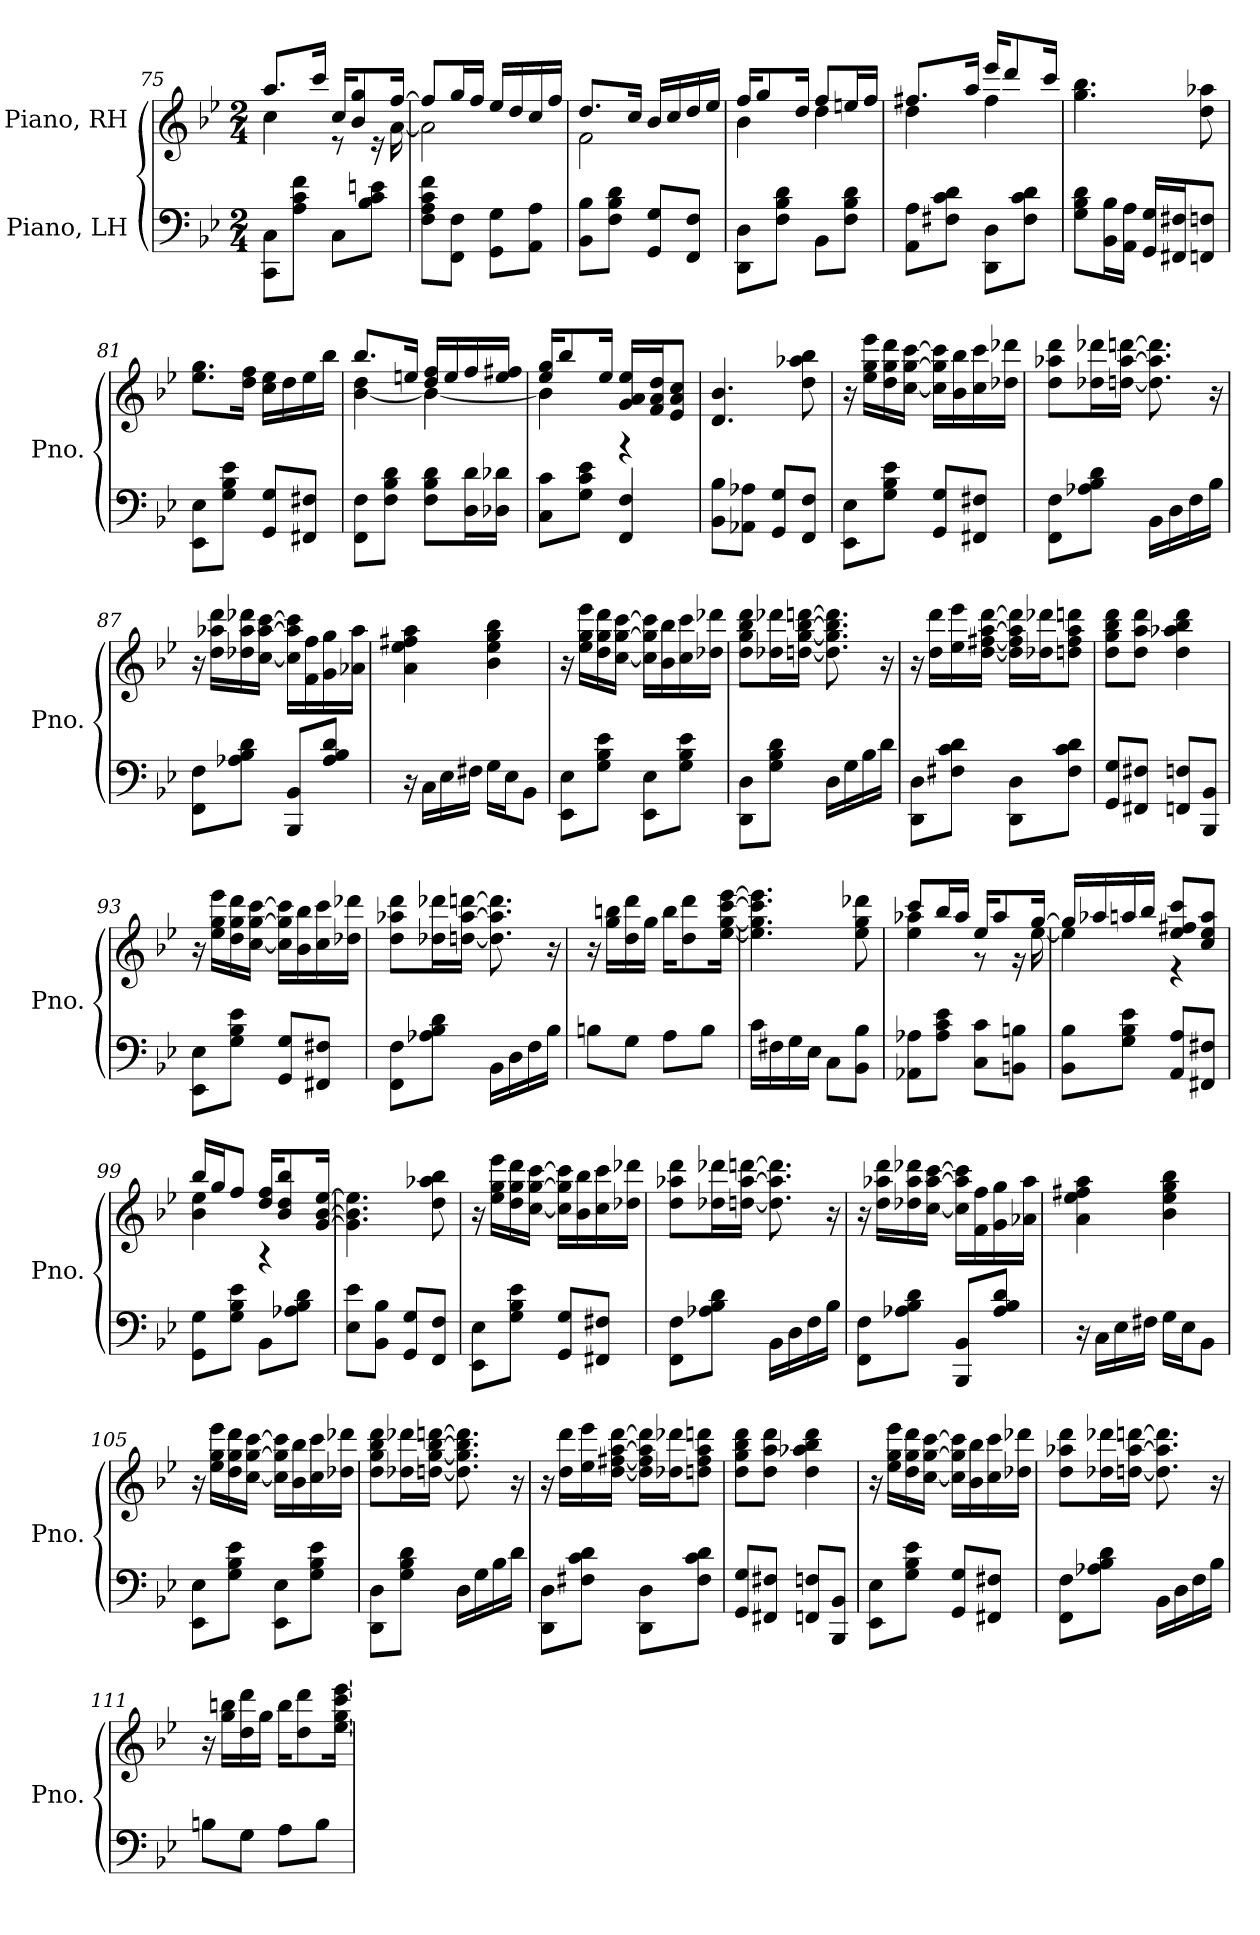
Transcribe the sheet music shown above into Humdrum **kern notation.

**kern	**kern
*part2	*part1
*staff2	*staff1
*I"Piano, LH	*I"Piano, RH
*I'Pno.	*I'Pno.
*clefF4	*clefG2
*k[b-e-]	*k[b-e-]
*M2/4	*M2/4
=75	=75
*	*^
8CC\ 8C\L	8.aa/L	4cc\
8A\ 8c\ 8f\J	.	.
.	16ccc/Jk	.
8C\L	16cc/KL	8r
.	8b-/ 8gg/	.
8B-\ 8c\ 8en\J	.	16r
.	[16ff/Jk	[16a\
=76	=76	=76
8F\ 8A\ 8c\ 8f\L	8ff/L]	2a\]
8FF\ 8F\J	16gg/L	.
.	16ff/JJ	.
8GG\ 8G\L	16ee-/LL	.
.	16dd/	.
8AA\ 8A\J	16cc/	.
.	16ff/JJ	.
!!LO:LB:g=z	!!
=77	=77	=77
8BB-\ 8B-\L	8.dd/L	2f\
8F\ 8B-\ 8d\J	.	.
.	16cc/Jk	.
8GG/ 8G/L	16b-/LL	.
.	16cc/	.
8FF/ 8F/J	16dd/	.
.	16ee-/JJ	.
=78	=78	=78
8DD\ 8D\L	16ff/KL	4b-\
.	8gg/	.
8F\ 8B-\ 8d\J	.	.
.	16dd/Jk	.
8BB-\L	8ff/L	4dd\
8F\ 8B-\ 8d\J	16een/L	.
.	16ff/JJ	.
=79	=79	=79
8AA\ 8A\L	8.ff#X/L	4dd\
8F#X\ 8c\ 8d\J	.	.
.	16aa/Jk	.
8DD\ 8D\L	16eee-/KL	4ff#\
.	8ddd/	.
8F#\ 8c\ 8d\J	.	.
.	16ccc/Jk	.
*	*v	*v
=80	=80
8G\ 8B-\ 8d\L	4.gg\ 4.bb-\
16BB-\ 16B-\L	.
16AA\ 16A\JJ	.
16GG/ 16G/LL	.
16FF#X/ 16F#X/J	.
8FFn/ 8Fn/J	8dd\ 8aa-X\
=81	=81
8EE-\ 8E-\L	8.ee-\ 8.gg\L
8G\ 8B-\ 8e-\J	.
.	16dd\ 16ff\Jk
8GG/ 8G/L	16cc\ 16ee-\LL
.	16dd\
8FF#X/ 8F#X/J	16ee-\
.	16bb-\JJ
!!LO:LB:g=z
=82	=82
*	*^
8FF\ 8F\L	8.bb-/L	[4b-\ 4dd\
8F\ 8B-\ 8d\J	.	.
.	16een/Jk	.
8F\ 8B-\ 8d\L	16dd/ 16ff/LL	4b-\_
.	16ee/	.
16D\ 16d\L	16ff/	.
16D-X\ 16d-X\JJ	16ee/ 16ff#X/JJ	.
=83	=83	=83
8C\ 8c\L	16ee-/ 16gg/KL	4b-\]
.	8bb-/	.
8G\ 8c\ 8e-\J	.	.
.	16ee-/Jk	.
4FF/ 4F/	16g/ 16a/ 16ee-/LL	4r
.	16f/ 16a/ 16dd/J	.
.	8e-/ 8a/ 8cc/J	.
*	*v	*v
=84	=84
8BB-\ 8B-\L	4.d/ 4.b-/
8AA-X\ 8A-X\J	.
8GG/ 8G/L	.
8FF/ 8F/J	8dd\ 8aa-X\ 8bb-\
=85	=85
8EE-\ 8E-\L	16r
.	16ee-\ 16gg\ 16eee-\LL
8G\ 8B-\ 8e-\J	16dd\ 16gg\ 16ddd\
.	[16cc\ [16gg\ [16ccc\JJ
8GG/ 8G/L	16cc\] 16gg\] 16ccc\]LL
.	16b-\ 16bb-\
8FF#X/ 8F#X/J	16cc\ 16ccc\
.	16dd-X\ 16ddd-X\JJ
!!LO:PB:g=z
=86	=86
8FF\ 8F\L	8dd\ 8aa-X\ 8ddd\L
8A-X\ 8B-\ 8d\J	16dd-X\ 16ddd-X\L
.	[16ddn\ [16aa-\ [16dddn\JJ
16BB-\LL	8.dd\] 8.aa-\] 8.ddd\]
16D\	.
16F\	.
16B-\JJ	16r
=87	=87
8FF\ 8F\L	16r
.	16dd\ 16aa-X\ 16ddd\LL
8A-X\ 8B-\ 8d\J	16dd-X\ 16aa-\ 16ddd-X\
.	[16cc\ [16aa-\ [16ccc\JJ
8BBB-/ 8BB-/L	16cc\] 16aa-\] 16ccc\]LL
.	16f\ 16ff\
8A-/ 8B-/ 8d/J	16g\ 16gg\
.	16a-X\ 16aa-\JJ
=88	=88
16r	4a\ 4ee-\ 4ff#X\ 4aa\
16C\LL	.
16E-\	.
16F#X\JJ	.
16G\LL	4b-\ 4ee-\ 4gg\ 4bb-\
16E-\J	.
8BB-\J	.
!!LO:LB:g=z
=89	=89
8EE-\ 8E-\L	16r
.	16ee-\ 16gg\ 16eee-\LL
8G\ 8B-\ 8e-\J	16dd\ 16gg\ 16ddd\
.	[16cc\ [16gg\ [16ccc\JJ
8EE-\ 8E-\L	16cc\] 16gg\] 16ccc\]LL
.	16b-\ 16bb-\
8G\ 8B-\ 8e-\J	16cc\ 16ccc\
.	16dd-X\ 16ddd-X\JJ
=90	=90
8DD\ 8D\L	8dd\ 8gg\ 8bb-\ 8ddd\L
8G\ 8B-\ 8d\J	16dd-X\ 16ddd-X\L
.	[16ddn\ [16gg\ [16bb-\ [16dddn\JJ
16D\LL	8.dd\] 8.gg\] 8.bb-\] 8.ddd\]
16G\	.
16B-\	.
16d\JJ	16r
=91	=91
8DD\ 8D\L	16r
.	16dd\ 16ddd\LL
8F#X\ 8c\ 8d\J	16ee-\ 16eee-\
.	[16dd\ [16ff#X\ [16aa\ [16ddd\JJ
8DD\ 8D\L	16dd\] 16ff#\] 16aa\] 16ddd\]LL
.	16dd-X\ 16ddd-X\J
8F#\ 8c\ 8d\J	8ddn\ 8ff#\ 8aa\ 8dddn\J
=92	=92
8GG/ 8G/L	8dd\ 8gg\ 8bb-\ 8ddd\L
8FF#X/ 8F#X/J	8dd\ 8aa\ 8ddd\J
8FFn/ 8Fn/L	4dd\ 4aa-X\ 4bb-\ 4ddd\
8BBB-/ 8BB-/J	.
!!LO:LB:g=z
=93	=93
8EE-\ 8E-\L	16r
.	16ee-\ 16gg\ 16eee-\LL
8G\ 8B-\ 8e-\J	16dd\ 16gg\ 16ddd\
.	[16cc\ [16gg\ [16ccc\JJ
8GG/ 8G/L	16cc\] 16gg\] 16ccc\]LL
.	16b-\ 16bb-\
8FF#X/ 8F#X/J	16cc\ 16ccc\
.	16dd-X\ 16ddd-X\JJ
=94	=94
8FF\ 8F\L	8dd\ 8aa-X\ 8ddd\L
8A-X\ 8B-\ 8d\J	16dd-X\ 16ddd-X\L
.	[16ddn\ [16aa-\ [16dddn\JJ
16BB-\LL	8.dd\] 8.aa-\] 8.ddd\]
16D\	.
16F\	.
16B-\JJ	16r
=95	=95
8Bn\L	16r
.	16gg\ 16bbn\LL
8G\J	16dd\ 16ddd\
.	16gg\JJ
8A\L	16bb\KL
.	8dd\ 8ddd\
8B\J	.
.	[16ee-\ [16gg\ [16ccc\ [16eee-\Jk
=96	=96
16c\LL	4.ee-\] 4.gg\] 4.ccc\] 4.eee-\]
16F#X\	.
16G\	.
16E-\JJ	.
8C\L	.
8BB-\ 8B-\J	8ee-\ 8gg\ 8ddd-X\
!!LO:LB:g=z
=97	=97
*	*^
8AA-X\ 8A-X\L	8ccc/L	4ee-\ 4aa-X\
8A-\ 8c\ 8e-\J	16bb-/L	.
.	16aa-/JJ	.
8C\ 8c\L	16ee-/KL	8r
.	8aa-/	.
8BBn\ 8Bn\J	.	16r
.	[16gg/Jk	[16ee-\
=98	=98	=98
8BB-\ 8B-\L	16gg/LL]	4ee-\]
.	16aa-X/	.
8G\ 8B-\ 8e-\J	16aan/	.
.	16bb-/JJ	.
8AA/ 8A/L	8ee-/ 8ff#X/ 8ccc/L	4r
8FF#X/ 8F#X/J	8cc/ 8ee-/ 8aa/J	.
=99	=99	=99
8GG\ 8G\L	16bb-/LL	4b-\ 4ee-\
.	16gg/J	.
8G\ 8B-\ 8e-\J	8ff/J	.
8BB-\L	16dd/ 16ff/KL	4r
.	8b-/ 8dd/ 8bb-/	.
8A-X\ 8B-\ 8d\J	.	.
.	[16g/ [16b-/ [16ee-/Jk	.
*	*v	*v
=100	=100
8E-\ 8e-\L	4.g\] 4.b-\] 4.ee-\]
8BB-\ 8B-\J	.
8GG/ 8G/L	.
8FF/ 8F/J	8dd\ 8aa-X\ 8bb-\
!!LO:LB:g=z
=101	=101
8EE-\ 8E-\L	16r
.	16ee-\ 16gg\ 16eee-\LL
8G\ 8B-\ 8e-\J	16dd\ 16gg\ 16ddd\
.	[16cc\ [16gg\ [16ccc\JJ
8GG/ 8G/L	16cc\] 16gg\] 16ccc\]LL
.	16b-\ 16bb-\
8FF#X/ 8F#X/J	16cc\ 16ccc\
.	16dd-X\ 16ddd-X\JJ
=102	=102
8FF\ 8F\L	8dd\ 8aa-X\ 8ddd\L
8A-X\ 8B-\ 8d\J	16dd-X\ 16ddd-X\L
.	[16ddn\ [16aa-\ [16dddn\JJ
16BB-\LL	8.dd\] 8.aa-\] 8.ddd\]
16D\	.
16F\	.
16B-\JJ	16r
=103	=103
8FF\ 8F\L	16r
.	16dd\ 16aa-X\ 16ddd\LL
8A-X\ 8B-\ 8d\J	16dd-X\ 16aa-\ 16ddd-X\
.	[16cc\ [16aa-\ [16ccc\JJ
8BBB-/ 8BB-/L	16cc\] 16aa-\] 16ccc\]LL
.	16f\ 16ff\
8A-/ 8B-/ 8d/J	16g\ 16gg\
.	16a-X\ 16aa-\JJ
=104	=104
16r	4a\ 4ee-\ 4ff#X\ 4aa\
16C\LL	.
16E-\	.
16F#X\JJ	.
16G\LL	4b-\ 4ee-\ 4gg\ 4bb-\
16E-\J	.
8BB-\J	.
!!LO:LB:g=z
=105	=105
8EE-\ 8E-\L	16r
.	16ee-\ 16gg\ 16eee-\LL
8G\ 8B-\ 8e-\J	16dd\ 16gg\ 16ddd\
.	[16cc\ [16gg\ [16ccc\JJ
8EE-\ 8E-\L	16cc\] 16gg\] 16ccc\]LL
.	16b-\ 16bb-\
8G\ 8B-\ 8e-\J	16cc\ 16ccc\
.	16dd-X\ 16ddd-X\JJ
=106	=106
8DD\ 8D\L	8dd\ 8gg\ 8bb-\ 8ddd\L
8G\ 8B-\ 8d\J	16dd-X\ 16ddd-X\L
.	[16ddn\ [16gg\ [16bb-\ [16dddn\JJ
16D\LL	8.dd\] 8.gg\] 8.bb-\] 8.ddd\]
16G\	.
16B-\	.
16d\JJ	16r
=107	=107
8DD\ 8D\L	16r
.	16dd\ 16ddd\LL
8F#X\ 8c\ 8d\J	16ee-\ 16eee-\
.	[16dd\ [16ff#X\ [16aa\ [16ddd\JJ
8DD\ 8D\L	16dd\] 16ff#\] 16aa\] 16ddd\]LL
.	16dd-X\ 16ddd-X\J
8F#\ 8c\ 8d\J	8ddn\ 8ff#\ 8aa\ 8dddn\J
=108	=108
8GG/ 8G/L	8dd\ 8gg\ 8bb-\ 8ddd\L
8FF#X/ 8F#X/J	8dd\ 8aa\ 8ddd\J
8FFn/ 8Fn/L	4dd\ 4aa-X\ 4bb-\ 4ddd\
8BBB-/ 8BB-/J	.
!!LO:PB:g=z
=109	=109
8EE-\ 8E-\L	16r
.	16ee-\ 16gg\ 16eee-\LL
8G\ 8B-\ 8e-\J	16dd\ 16gg\ 16ddd\
.	[16cc\ [16gg\ [16ccc\JJ
8GG/ 8G/L	16cc\] 16gg\] 16ccc\]LL
.	16b-\ 16bb-\
8FF#X/ 8F#X/J	16cc\ 16ccc\
.	16dd-X\ 16ddd-X\JJ
=110	=110
8FF\ 8F\L	8dd\ 8aa-X\ 8ddd\L
8A-X\ 8B-\ 8d\J	16dd-X\ 16ddd-X\L
.	[16ddn\ [16aa-\ [16dddn\JJ
16BB-\LL	8.dd\] 8.aa-\] 8.ddd\]
16D\	.
16F\	.
16B-\JJ	16r
=111	=111
8Bn\L	16r
.	16gg\ 16bbn\LL
8G\J	16dd\ 16ddd\
.	16gg\JJ
8A\L	16bb\KL
.	8dd\ 8ddd\
8B\J	.
.	[16ee-\ [16gg\ [16ccc\ [16eee-\Jk
=	=
*-	*-
